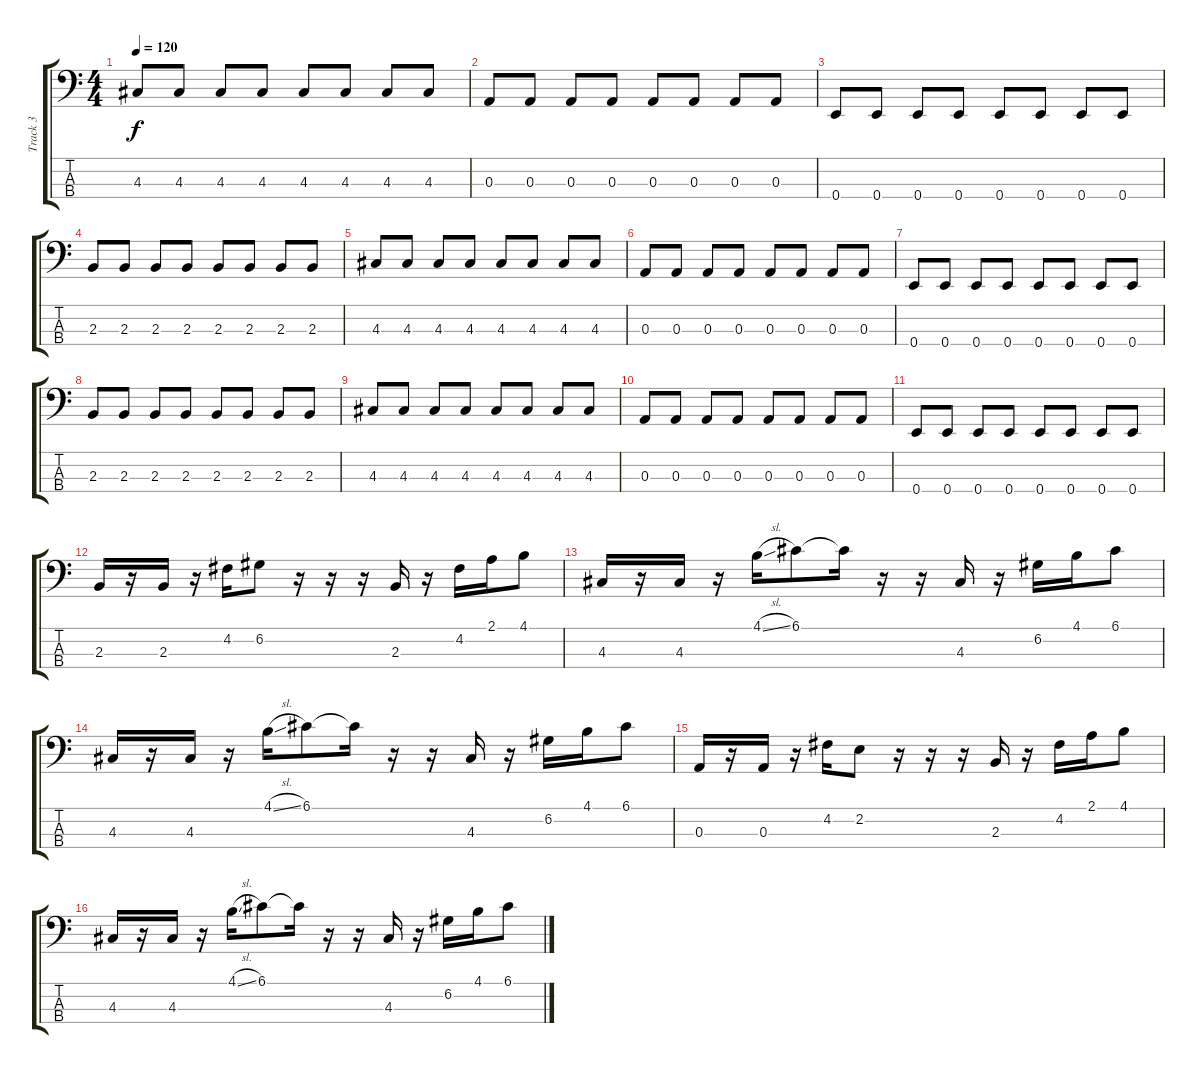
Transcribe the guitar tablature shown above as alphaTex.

\track ("Track 3" "Track 3") {instrument electricbasspick}
\staff {score tabs}
\tuning (G2 D2 A1 E1) {hide}
\ts (4 4)
\tempo 120
\clef f4
\ks c
4.3.8{dy f} 4.3.8 4.3.8 4.3.8 4.3.8 4.3.8 4.3.8 4.3.8 |
0.3.8 0.3.8 0.3.8 0.3.8 0.3.8 0.3.8 0.3.8 0.3.8 |
0.4.8 0.4.8 0.4.8 0.4.8 0.4.8 0.4.8 0.4.8 0.4.8 |
2.3.8 2.3.8 2.3.8 2.3.8 2.3.8 2.3.8 2.3.8 2.3.8 |
4.3.8 4.3.8 4.3.8 4.3.8 4.3.8 4.3.8 4.3.8 4.3.8 |
0.3.8 0.3.8 0.3.8 0.3.8 0.3.8 0.3.8 0.3.8 0.3.8 |
0.4.8 0.4.8 0.4.8 0.4.8 0.4.8 0.4.8 0.4.8 0.4.8 |
2.3.8 2.3.8 2.3.8 2.3.8 2.3.8 2.3.8 2.3.8 2.3.8 |
4.3.8 4.3.8 4.3.8 4.3.8 4.3.8 4.3.8 4.3.8 4.3.8 |
0.3.8 0.3.8 0.3.8 0.3.8 0.3.8 0.3.8 0.3.8 0.3.8 |
0.4.8 0.4.8 0.4.8 0.4.8 0.4.8 0.4.8 0.4.8 0.4.8 |
2.3.16 r.16 2.3.16 r.16 4.2.16 6.2.8 r.16 r.16 r.16 2.3.16 r.16 4.2.16 2.1.16 4.1.8 |
4.3.16 r.16 4.3.16 r.16 4.1{sl}.16 6.1.8 6.1{t}.16 r.16 r.16 4.3.16 r.16 6.2.16 4.1.16 6.1.8 |
4.3.16 r.16 4.3.16 r.16 4.1{sl}.16 6.1.8 6.1{t}.16 r.16 r.16 4.3.16 r.16 6.2.16 4.1.16 6.1.8 |
0.3.16 r.16 0.3.16 r.16 4.2.16 2.2.8 r.16 r.16 r.16 2.3.16 r.16 4.2.16 2.1.16 4.1.8 |
4.3.16 r.16 4.3.16 r.16 4.1{sl}.16 6.1.8 6.1{t}.16 r.16 r.16 4.3.16 r.16 6.2.16 4.1.16 6.1.8
